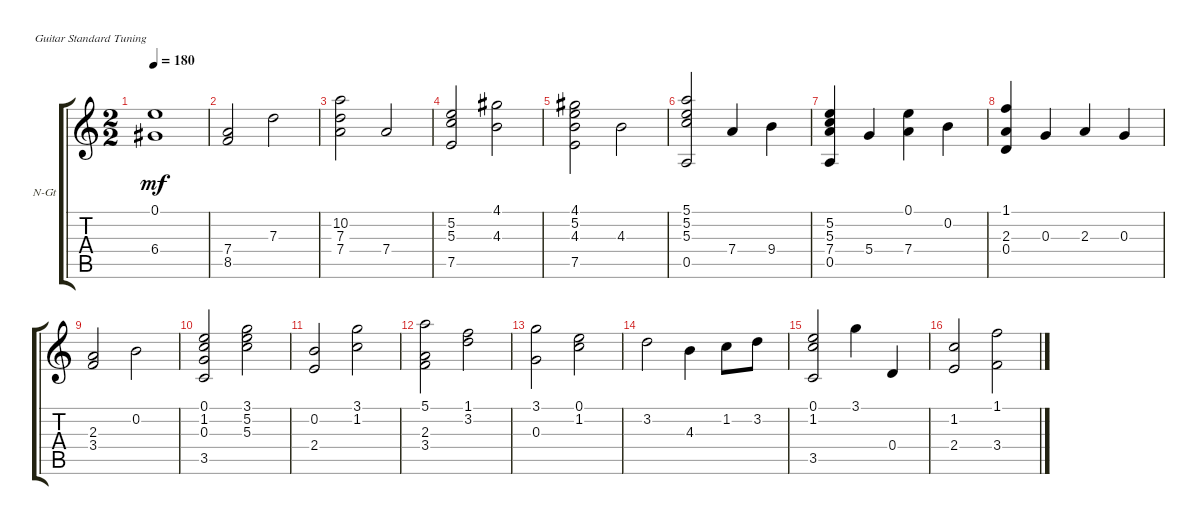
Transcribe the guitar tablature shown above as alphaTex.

\defaultSystemsLayout 4
\bracketExtendMode groupsimilarinstruments
\firstSystemTrackNameOrientation horizontal
\otherSystemsTrackNameOrientation horizontal
\track ("Nylon Guitar" "N-Gt") {instrument acousticguitarnylon}
\staff {score tabs}
\tuning (E4 B3 G3 D3 A2 E2)
\ts (2 2)
\tempo 180
\clef g2
\ks c
(6.4 0.1).1{dy mf} |
(7.4 8.5).2 7.3.2 |
(10.2 7.3 7.4).2 7.4.2 |
(5.2 5.3 7.5).2 (4.3 4.1).2 |
(4.1 5.2 4.3 7.5).2 4.3.2 |
(5.1 5.2 5.3 0.5).2 7.4.4 9.4.4 |
(5.2 5.3 7.4 0.5).4 5.4.4 (7.4 0.1).4 0.2.4 |
(1.1 2.3 0.4).4 0.3.4 2.3.4 0.3.4 |
(2.3 3.4).2 0.2.2 |
(0.1 1.2 0.3 3.5).2 (3.1 5.2 5.3).2 |
(2.4 0.2).2 (1.2 3.1).2 |
(5.1 2.3 3.4).2 (1.1 3.2).2 |
(3.1 0.3).2 (0.1 1.2).2 |
3.2.2 4.3.4 1.2.8 3.2.8 |
(0.1 1.2 3.5).2 3.1.4 0.4.4 |
(2.4 1.2).2 (1.1 3.4).2
